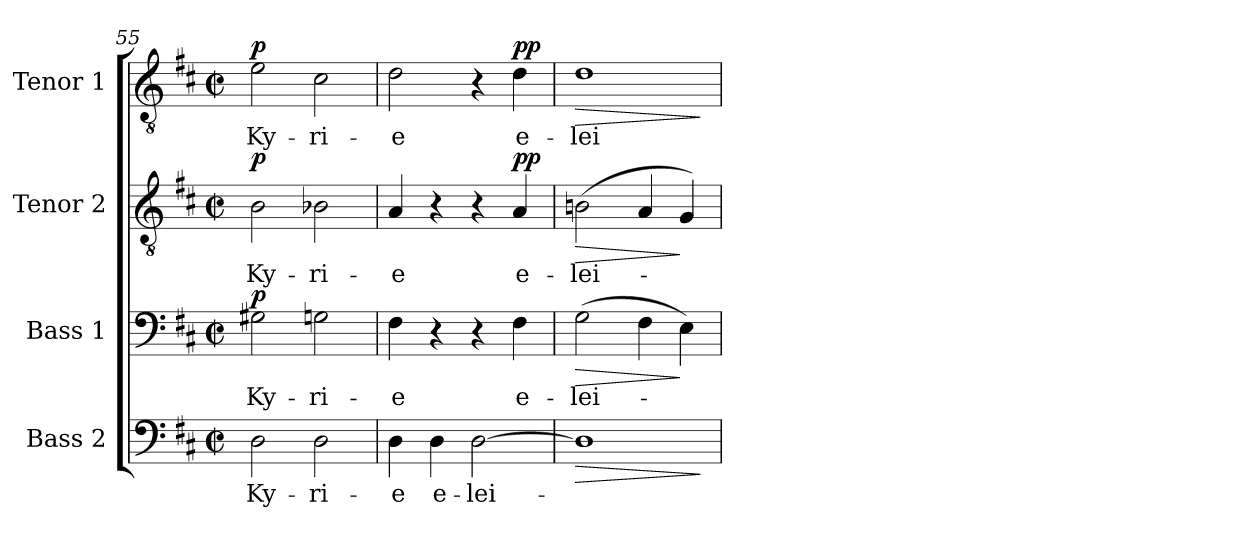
**kern	**text	**dynam	**kern	**text	**dynam	**kern	**text	**dynam	**kern	**text	**dynam
*part4	*part4	*part4	*part3	*part3	*part3	*part2	*part2	*part2	*part1	*part1	*part1
*staff4	*staff4	*staff4	*staff3	*staff3	*staff3	*staff2	*staff2	*staff2	*staff1	*staff1	*staff1
*I"Bass 2	*	*	*I"Bass 1	*	*	*I"Tenor 2	*	*	*I"Tenor 1	*	*
*I'B. 2	*	*	*I'B. 1	*	*	*I'T. 2	*	*	*I'T. 1	*	*
*clefF4	*	*	*clefF4	*	*	*clefGv2	*	*	*clefGv2	*	*
*k[f#c#]	*	*	*k[f#c#]	*	*	*k[f#c#]	*	*	*k[f#c#]	*	*
*D:	*	*	*D:	*	*	*D:	*	*	*D:	*	*
*M2/2	*	*	*M2/2	*	*	*M2/2	*	*	*M2/2	*	*
*met(c|)	*	*	*met(c|)	*	*	*met(c|)	*	*	*met(c|)	*	*
=55	=55	=55	=55	=55	=55	=55	=55	=55	=55	=55	=55
!	!LO:LY:b	!	!	!LO:LY:b	!LO:DY:a	!	!LO:LY:b	!LO:DY:a	!	!LO:LY:b	!LO:DY:a
2D\	Ky-	.	2G#X\	Ky-	p	2B\	Ky-	p	2e\	Ky-	p
!	!LO:LY:b	!	!	!LO:LY:b	!	!	!LO:LY:b	!	!	!LO:LY:b	!
2D\	-ri-	.	2Gn\	-ri-	.	2B-X\	-ri-	.	2c#\	-ri-	.
=56	=56	=56	=56	=56	=56	=56	=56	=56	=56	=56	=56
!	!LO:LY:b	!	!	!LO:LY:b	!	!	!LO:LY:b	!	!	!LO:LY:b	!
4D\	-e	.	4F#\	-e	.	4A/	-e	.	2d\	-e	.
!	!LO:LY:b	!	!	!	!	!	!	!	!	!	!
4D\	e-	.	4r	.	.	4r	.	.	.	.	.
!	!LO:LY:b	!	!	!	!	!	!	!	!	!	!
[2D\	-lei-	.	4r	.	.	4r	.	.	4r	.	.
!	!	!	!	!LO:LY:b	!	!	!LO:LY:b	!LO:DY:a	!	!LO:LY:b	!LO:DY:a
.	.	.	4F#\	e-	.	4A/	e-	pp	4d\	e-	pp
=57	=57	=57	=57	=57	=57	=57	=57	=57	=57	=57	=57
!	!	!LO:HP:b	!	!LO:LY:b	!LO:HP:b	!	!LO:LY:b	!LO:HP:b	!	!LO:LY:b	!LO:HP:b
1D]	.	>	(>2G\	-lei-	>	(>2Bn\	-lei-	>	1d	-lei-	>
.	.	.	4F#\	.	.	4A/	.	.	.	.	.
.	.	.	4E\)	.	]	4G/)	.	]	.	.	.
.	.	]	.	.	.	.	.	.	.	.	]
=	=	=	=	=	=	=	=	=	=	=	=
*-	*-	*-	*-	*-	*-	*-	*-	*-	*-	*-	*-
